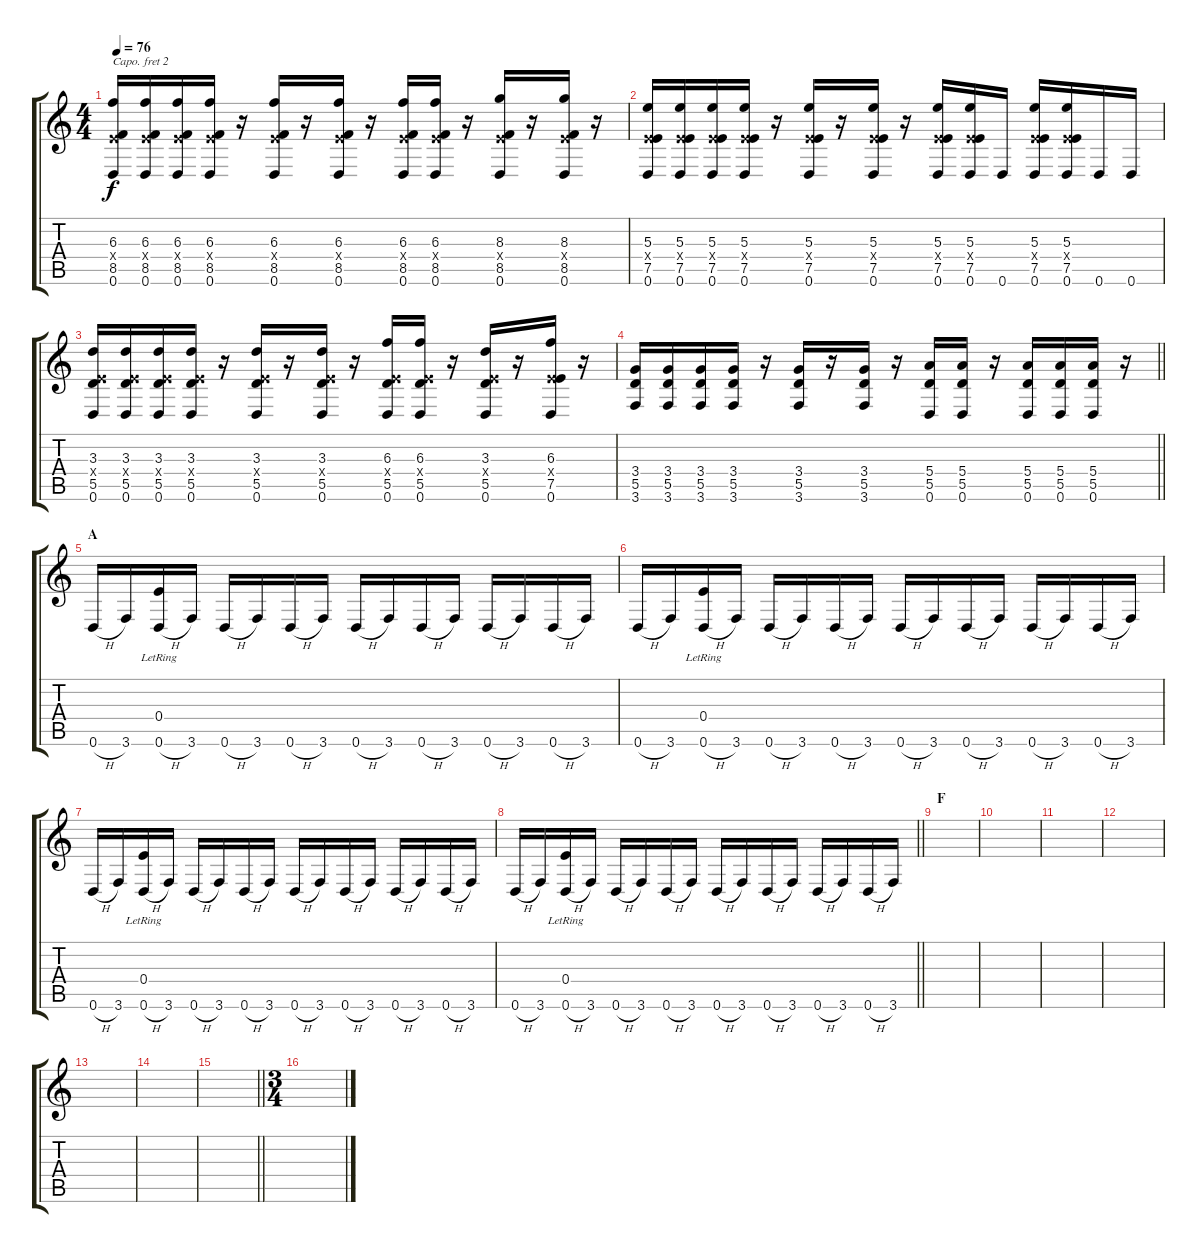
\track "" {instrument distortionguitar}
\staff {score tabs}
\capo 2
\tuning (G4 E4 A3 D3 G2 C2) {hide}
\ts (4 4)
\tempo 76
\clef g2
\ks c
(6.3 0.4{x} 8.5 0.6).16{dy f} (6.3 0.4{x} 8.5 0.6).16 (6.3 0.4{x} 8.5 0.6).16 (6.3 0.4{x} 8.5 0.6).16 r.16 (6.3 0.4{x} 8.5 0.6).16 r.16 (6.3 0.4{x} 8.5 0.6).16 r.16 (6.3 0.4{x} 8.5 0.6).16 (6.3 0.4{x} 8.5 0.6).16 r.16 (8.3 0.4{x} 8.5 0.6).16 r.16 (8.3 0.4{x} 8.5 0.6).16 r.16 |
(5.3 0.4{x} 7.5 0.6).16 (5.3 0.4{x} 7.5 0.6).16 (5.3 0.4{x} 7.5 0.6).16 (5.3 0.4{x} 7.5 0.6).16 r.16 (5.3 0.4{x} 7.5 0.6).16 r.16 (5.3 0.4{x} 7.5 0.6).16 r.16 (5.3 0.4{x} 7.5 0.6).16 (5.3 0.4{x} 7.5 0.6).16 0.6.16 (5.3 0.4{x} 7.5 0.6).16 (5.3 0.4{x} 7.5 0.6).16 0.6.16 0.6.16 |
(3.3 0.4{x} 5.5 0.6).16 (3.3 0.4{x} 5.5 0.6).16 (3.3 0.4{x} 5.5 0.6).16 (3.3 0.4{x} 5.5 0.6).16 r.16 (3.3 0.4{x} 5.5 0.6).16 r.16 (3.3 0.4{x} 5.5 0.6).16 r.16 (6.3 0.4{x} 5.5 0.6).16 (6.3 0.4{x} 5.5 0.6).16 r.16 (3.3 0.4{x} 5.5 0.6).16 r.16 (6.3 0.4{x} 7.5 0.6).16 r.16 |
\barLineRight lightlight
(3.4 5.5 3.6).16 (3.4 5.5 3.6).16 (3.4 5.5 3.6).16 (3.4 5.5 3.6).16 r.16 (3.4 5.5 3.6).16 r.16 (3.4 5.5 3.6).16 r.16 (5.4 5.5 0.6).16 (5.4 5.5 0.6).16 r.16 (5.4 5.5 0.6).16 (5.4 5.5 0.6).16 (5.4 5.5 0.6).16 r.16 |
\section ("" "A")
0.6{h}.16 3.6.16 (0.4{lr} 0.6{h}).16 3.6.16 0.6{h}.16 3.6.16 0.6{h}.16 3.6.16 0.6{h}.16 3.6.16 0.6{h}.16 3.6.16 0.6{h}.16 3.6.16 0.6{h}.16 3.6.16 |
0.6{h}.16 3.6.16 (0.4{lr} 0.6{h}).16 3.6.16 0.6{h}.16 3.6.16 0.6{h}.16 3.6.16 0.6{h}.16 3.6.16 0.6{h}.16 3.6.16 0.6{h}.16 3.6.16 0.6{h}.16 3.6.16 |
0.6{h}.16 3.6.16 (0.4{lr} 0.6{h}).16 3.6.16 0.6{h}.16 3.6.16 0.6{h}.16 3.6.16 0.6{h}.16 3.6.16 0.6{h}.16 3.6.16 0.6{h}.16 3.6.16 0.6{h}.16 3.6.16 |
\barLineRight lightlight
0.6{h}.16 3.6.16 (0.4{lr} 0.6{h}).16 3.6.16 0.6{h}.16 3.6.16 0.6{h}.16 3.6.16 0.6{h}.16 3.6.16 0.6{h}.16 3.6.16 0.6{h}.16 3.6.16 0.6{h}.16 3.6.16 |
\section ("" "F")
|
|
|
|
|
|
\barLineRight lightlight
|
\ts (3 4)
